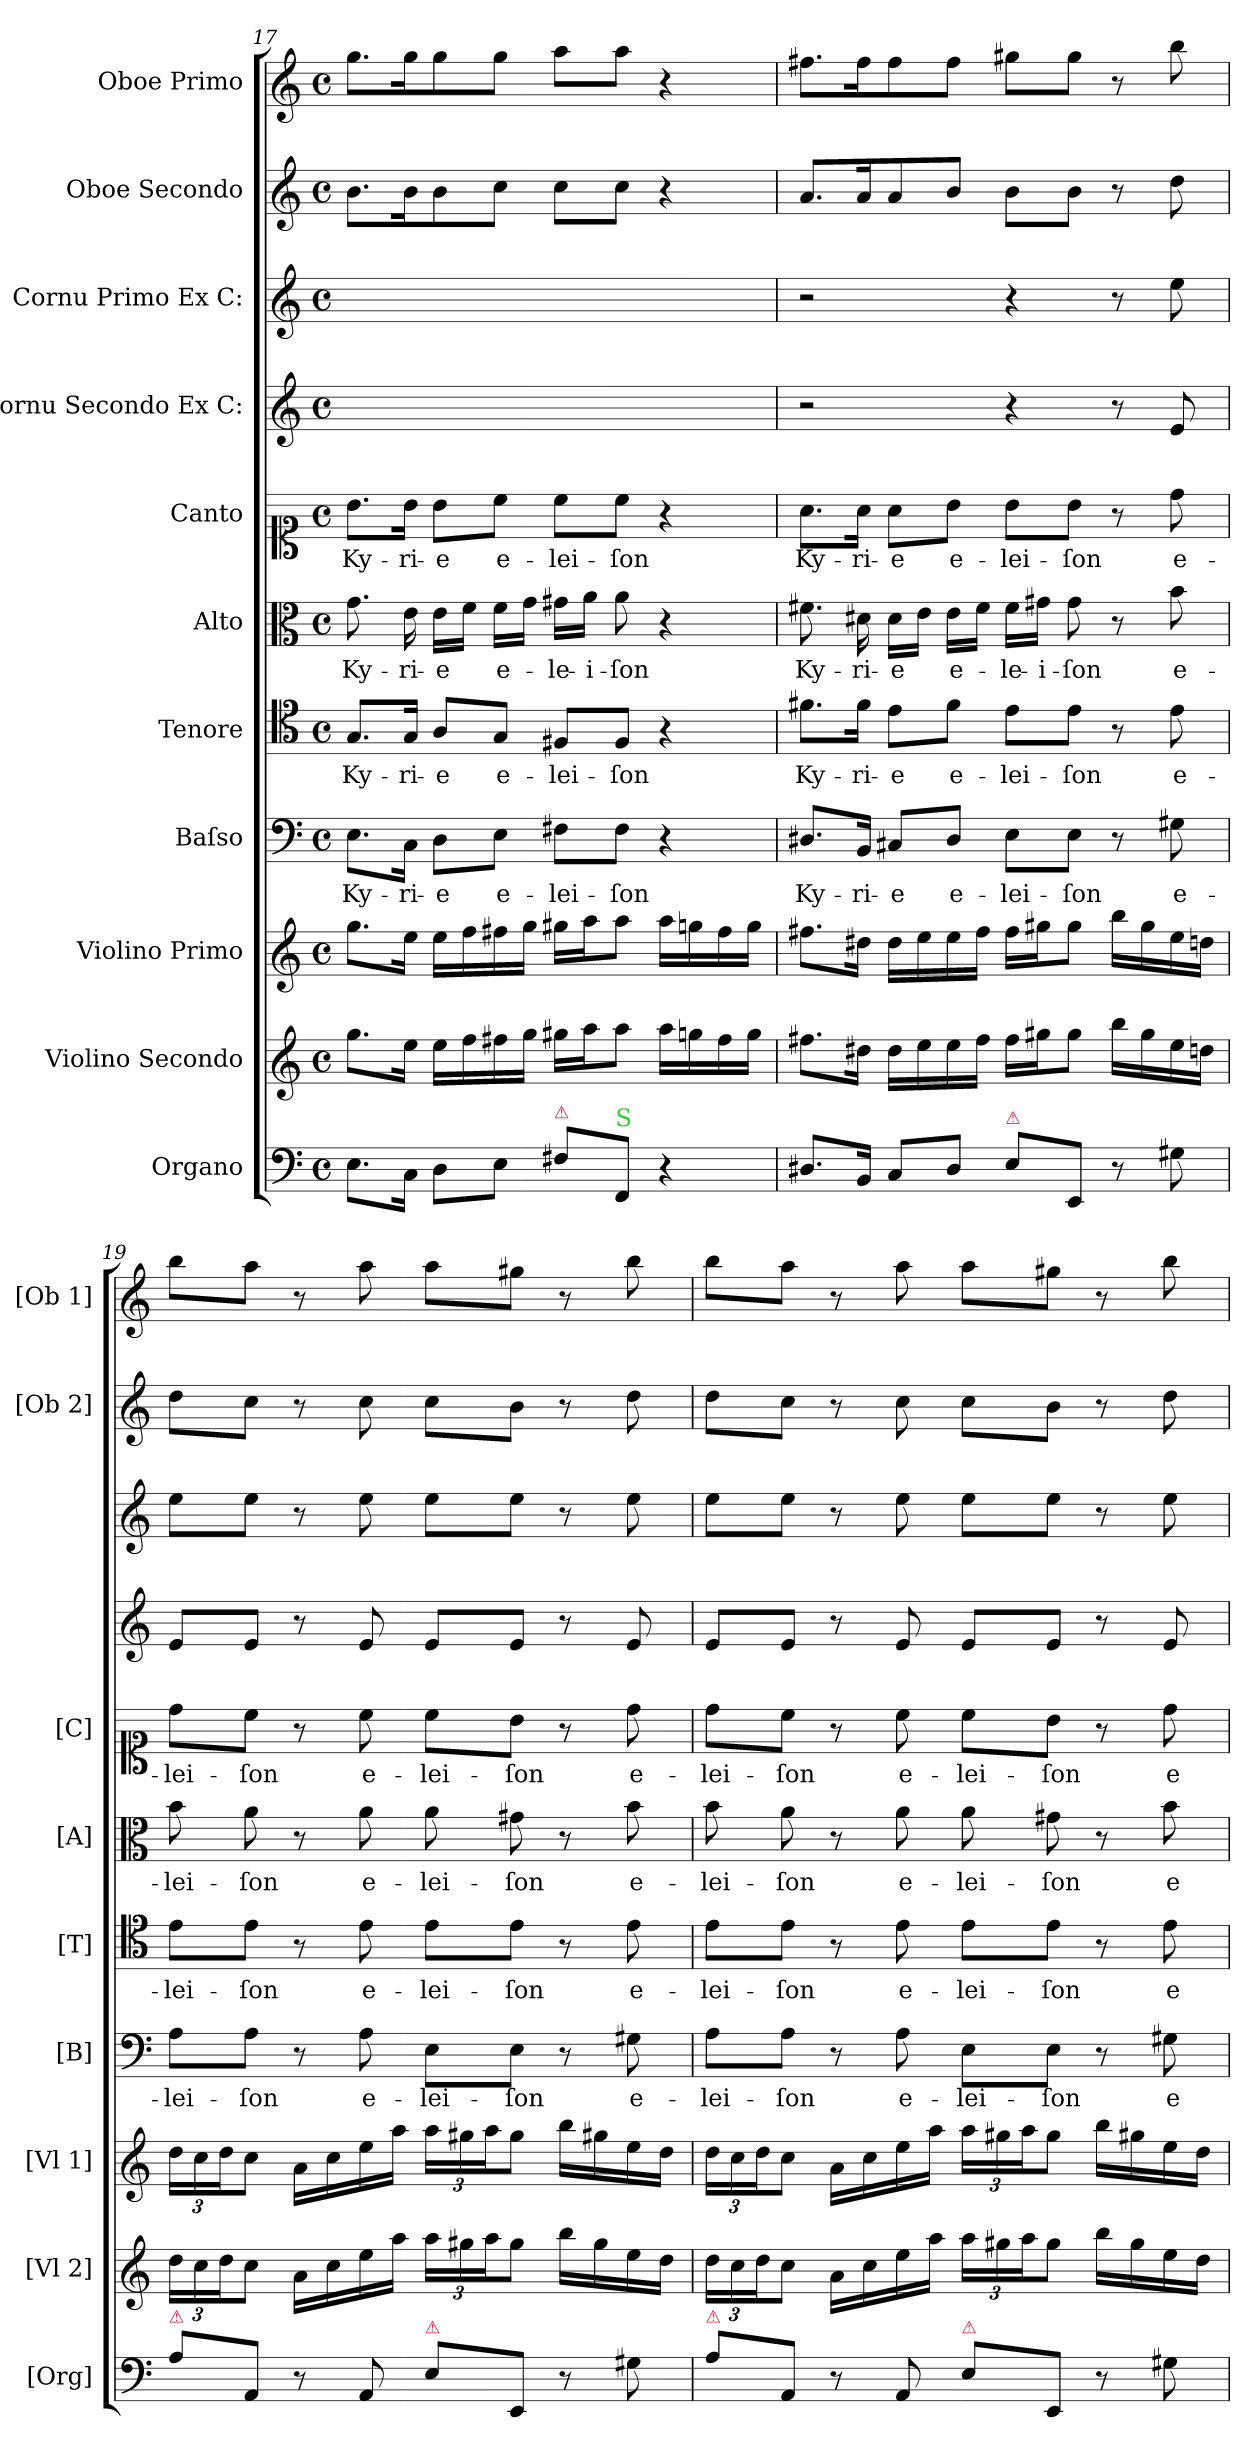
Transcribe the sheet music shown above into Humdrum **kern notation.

**kern	**kern	**kern	**kern	**text	**kern	**text	**kern	**text	**kern	**text	**dynam	**kern	**kern	**kern	**kern
*part11	*part10	*part9	*part8	*part8	*part7	*part7	*part6	*part6	*part5	*part5	*part5	*part4	*part3	*part2	*part1
*staff11	*staff10	*staff9	*staff8	*staff8	*staff7	*staff7	*staff6	*staff6	*staff5	*staff5	*staff5	*staff4	*staff3	*staff2	*staff1
*I"Organo	*I"Violino Secondo	*I"Violino Primo	*I"Baſso	*	*I"Tenore	*	*I"Alto	*	*I"Canto	*	*	*I"Cornu Secondo Ex C:	*I"Cornu Primo Ex C:	*I"Oboe Secondo	*I"Oboe Primo
*I'[Org]	*I'[Vl 2]	*I'[Vl 1]	*I'[B]	*	*I'[T]	*	*I'[A]	*	*I'[C]	*	*	*	*	*I'[Ob 2]	*I'[Ob 1]
*clefF4	*clefG2	*clefG2	*clefF4	*	*clefC4	*	*clefC3	*	*clefC1	*	*	*clefG2	*clefG2	*clefG2	*clefG2
*k[]	*k[]	*k[]	*k[]	*	*k[]	*	*k[]	*	*k[]	*	*	*k[]	*k[]	*k[]	*k[]
*C:	*C:	*C:	*C:	*	*C:	*	*C:	*	*C:	*	*	*C:	*C:	*C:	*C:
*M4/4	*M4/4	*M4/4	*M4/4	*	*M4/4	*	*M4/4	*	*M4/4	*	*	*M4/4	*M4/4	*M4/4	*M4/4
*met(c)	*met(c)	*met(c)	*met(c)	*	*met(c)	*	*met(c)	*	*met(c)	*	*	*met(c)	*met(c)	*met(c)	*met(c)
=17	=17	=17	=17	=17	=17	=17	=17	=17	=17	=17	=17	=17	=17	=17	=17
8.E\L	8.gg\L	8.gg\L	8.E\L	Ky-	8.G/L	Ky-	8.g\	Ky-	8.b\L	Ky-	.	1ryy	1ryy	8.b\L	8.gg\L
16C\Jk	16ee\Jk	16ee\Jk	16C\Jk	-ri-	16G/Jk	-ri-	16e\	-ri-	16b\Jk	-ri-	.	.	.	16b\K	16gg\K
8D\L	16ee\LL	16ee\LL	8D\L	-e	8A/L	-e	16e\LL	-e	8b\L	-e	.	.	.	8b\	8gg\
.	16ff\	16ff\	.	.	.	.	16f\JJ	.	.	.	.	.	.	.	.
8E\J	16ff#X\	16ff#X\	8E\J	e-	8G/J	e-	16f\LL	e-	8cc\J	e-	.	.	.	8cc\J	8gg\J
.	16gg\JJ	16gg\JJ	.	.	.	.	16g\JJ	.	.	.	.	.	.	.	.
!LO:TX:a:color=crimson:t=⚠	!	!	!	!	!	!	!	!	!	!	!	!	!	!	!
8F#X\L	16gg#X\LL	16gg#X\LL	8F#X\L	-lei-	8F#X/L	-lei-	16g#X\LL	-le-	8cc\L	-lei-	.	.	.	8cc\L	8aa\L
.	16aa\J	16aa\J	.	.	.	.	16a\JJ	-i-	.	.	.	.	.	.	.
!LO:TX:a:color=limegreen:t=S	!	!	!	!	!	!	!	!	!	!	!	!	!	!	!
8FF/J	8aa\J	8aa\J	8F#\J	-ſon	8F#/J	-ſon	8a\	-ſon	8cc\J	-ſon	.	.	.	8cc\J	8aa\J
4r	16aa\LL	16aa\LL	4r	.	4r	.	4r	.	4r	.	.	.	.	4r	4r
.	16ggn\	16ggn\	.	.	.	.	.	.	.	.	.	.	.	.	.
.	16ff#\	16ff#\	.	.	.	.	.	.	.	.	.	.	.	.	.
.	16gg\JJ	16gg\JJ	.	.	.	.	.	.	.	.	.	.	.	.	.
=18	=18	=18	=18	=18	=18	=18	=18	=18	=18	=18	=18	=18	=18	=18	=18
!	!	!	!	!	!	!	!	!LO:LY:i	!	!LO:LY:i	!	!	!	!	!
8.D#X/L	8.ff#X\L	8.ff#X\L	8.D#X/L	Ky-	8.f#X\L	Ky-	8.f#X\	Ky-	8.a\L	Ky-	.	2r	2r	8.a/L	8.ff#X\L
!	!	!	!	!	!	!	!	!LO:LY:i	!	!LO:LY:i	!	!	!	!	!
16BB/Jk	16dd#X\Jk	16dd#X\Jk	16BB/Jk	-ri-	16f#\Jk	-ri-	16d#X\	-ri-	16a\Jk	-ri-	.	.	.	16a/K	16ff#\K
!	!	!	!	!	!	!	!	!LO:LY:i	!	!LO:LY:i	!	!	!	!	!
8C/L	16dd#\LL	16dd#\LL	8C#X/L	-e	8e\L	-e	16d#\LL	-e	8a\L	-e	.	.	.	8a/	8ff#\
.	16ee\	16ee\	.	.	.	.	16e\JJ	.	.	.	.	.	.	.	.
!	!	!	!	!	!	!	!	!LO:LY:i	!	!LO:LY:i	!	!	!	!	!
8D#/J	16ee\	16ee\	8D#/J	e-	8f#\J	e-	16e\LL	e-	8b\J	e-	.	.	.	8b/J	8ff#\J
.	16ff#\JJ	16ff#\JJ	.	.	.	.	16f#\JJ	.	.	.	.	.	.	.	.
!LO:TX:a:color=crimson:t=⚠	!	!	!	!	!	!	!	!	!	!	!	!	!	!	!
!	!	!	!	!	!	!	!	!LO:LY:i	!	!LO:LY:i	!	!	!	!	!
8E\L	16ff#\LL	16ff#\LL	8E\L	-lei-	8e\L	-lei-	16f#\LL	-le-	8b\L	-lei-	.	4r	4r	8b\L	8gg#X\L
!	!	!	!	!	!	!	!	!LO:LY:i	!	!	!	!	!	!	!
.	16gg#X\J	16gg#X\J	.	.	.	.	16g#X\JJ	-i-	.	.	.	.	.	.	.
!	!	!	!	!	!	!	!	!LO:LY:i	!	!LO:LY:i	!	!	!	!	!
8EE/J	8gg#\J	8gg#\J	8E\J	-ſon	8e\J	-ſon	8g#\	-ſon	8b\J	-ſon	.	.	.	8b\J	8gg#\J
8r	16bb\LL	16bb\LL	8r	.	8r	.	8r	.	8r	.	.	8r	8r	8r	8r
.	16gg#\	16gg#\	.	.	.	.	.	.	.	.	.	.	.	.	.
!	!	!	!	!LO:LY:i	!	!LO:LY:i	!	!	!	!	!	!	!	!	!
8G#X\	16ee\	16ee\	8G#X\	e-	8e\	e-	8b\	e-	8dd\	e-	.	8e/	8ee\	8dd\	8bb\
.	16ddn\JJ	16ddn\JJ	.	.	.	.	.	.	.	.	.	.	.	.	.
=19	=19	=19	=19	=19	=19	=19	=19	=19	=19	=19	=19	=19	=19	=19	=19
!LO:TX:a:color=crimson:t=⚠	!	!	!	!	!	!	!	!	!	!	!	!	!	!	!
!	!	!	!	!LO:LY:i	!	!LO:LY:i	!	!	!	!	!LO:DY:a:rj	!	!	!	!
8A\L	24dd\LL	24dd\LL	8A\L	-lei-	8e\L	-lei-	8b\	-lei-	8dd\L	-lei-	fo	8e/L	8ee\L	8dd\L	8bb\L
.	24cc\	24cc\	.	.	.	.	.	.	.	.	.	.	.	.	.
.	24dd\J	24dd\J	.	.	.	.	.	.	.	.	.	.	.	.	.
!	!	!	!	!LO:LY:i	!	!LO:LY:i	!	!	!	!	!	!	!	!	!
8AA/J	8cc\J	8cc\J	8A\J	-ſon	8e\J	-ſon	8a\	-ſon	8cc\J	-ſon	.	8e/J	8ee\J	8cc\J	8aa\J
8r	16a\LL	16a\LL	8r	.	8r	.	8r	.	8r	.	.	8r	8r	8r	8r
.	16cc\	16cc\	.	.	.	.	.	.	.	.	.	.	.	.	.
!	!	!	!	!LO:LY:i	!	!LO:LY:i	!	!	!	!	!	!	!	!	!
8AA/	16ee\	16ee\	8A\	e-	8e\	e-	8a\	e-	8cc\	e-	.	8e/	8ee\	8cc\	8aa\
.	16aa\JJ	16aa\JJ	.	.	.	.	.	.	.	.	.	.	.	.	.
!LO:TX:a:color=crimson:t=⚠	!	!	!	!	!	!	!	!	!	!	!	!	!	!	!
!	!	!	!	!LO:LY:i	!	!LO:LY:i	!	!	!	!	!	!	!	!	!
8E\L	24aa\LL	24aa\LL	8E\L	-lei-	8e\L	-lei-	8a\	-lei-	8cc\L	-lei-	.	8e/L	8ee\L	8cc\L	8aa\L
.	24gg#X\	24gg#X\	.	.	.	.	.	.	.	.	.	.	.	.	.
.	24aa\J	24aa\J	.	.	.	.	.	.	.	.	.	.	.	.	.
!	!	!	!	!LO:LY:i	!	!LO:LY:i	!	!	!	!	!	!	!	!	!
8EE/J	8gg#\J	8gg#\J	8E\J	-ſon	8e\J	-ſon	8g#X\	-ſon	8b\J	-ſon	.	8e/J	8ee\J	8b\J	8gg#X\J
8r	16bb\LL	16bb\LL	8r	.	8r	.	8r	.	8r	.	.	8r	8r	8r	8r
.	16gg#\	16gg#X\	.	.	.	.	.	.	.	.	.	.	.	.	.
!	!	!	!	!	!	!	!	!LO:LY:i	!	!	!	!	!	!	!
8G#X\	16ee\	16ee\	8G#X\	e-	8e\	e-	8b\	e-	8dd\	e-	.	8e/	8ee\	8dd\	8bb\
.	16dd\JJ	16dd\JJ	.	.	.	.	.	.	.	.	.	.	.	.	.
=20	=20	=20	=20	=20	=20	=20	=20	=20	=20	=20	=20	=20	=20	=20	=20
!LO:TX:a:color=crimson:t=⚠	!	!	!	!	!	!	!	!	!	!	!	!	!	!	!
!	!	!	!	!	!	!	!	!LO:LY:i	!	!	!	!	!	!	!
8A\L	24dd\LL	24dd\LL	8A\L	-lei-	8e\L	-lei-	8b\	-lei-	8dd\L	-lei-	.	8e/L	8ee\L	8dd\L	8bb\L
.	24cc\	24cc\	.	.	.	.	.	.	.	.	.	.	.	.	.
.	24dd\J	24dd\J	.	.	.	.	.	.	.	.	.	.	.	.	.
!	!	!	!	!	!	!	!	!LO:LY:i	!	!	!	!	!	!	!
8AA/J	8cc\J	8cc\J	8A\J	-ſon	8e\J	-ſon	8a\	-ſon	8cc\J	-ſon	.	8e/J	8ee\J	8cc\J	8aa\J
8r	16a\LL	16a\LL	8r	.	8r	.	8r	.	8r	.	.	8r	8r	8r	8r
.	16cc\	16cc\	.	.	.	.	.	.	.	.	.	.	.	.	.
!	!	!	!	!	!	!	!	!LO:LY:i	!	!LO:LY:i	!	!	!	!	!
8AA/	16ee\	16ee\	8A\	e-	8e\	e-	8a\	e-	8cc\	e-	.	8e/	8ee\	8cc\	8aa\
.	16aa\JJ	16aa\JJ	.	.	.	.	.	.	.	.	.	.	.	.	.
!LO:TX:a:color=crimson:t=⚠	!	!	!	!	!	!	!	!	!	!	!	!	!	!	!
!	!	!	!	!	!	!	!	!LO:LY:i	!	!LO:LY:i	!	!	!	!	!
8E\L	24aa\LL	24aa\LL	8E\L	-lei-	8e\L	-lei-	8a\	-lei-	8cc\L	-lei-	.	8e/L	8ee\L	8cc\L	8aa\L
.	24gg#X\	24gg#X\	.	.	.	.	.	.	.	.	.	.	.	.	.
.	24aa\J	24aa\J	.	.	.	.	.	.	.	.	.	.	.	.	.
!	!	!	!	!	!	!	!	!LO:LY:i	!	!LO:LY:i	!	!	!	!	!
8EE/J	8gg#\J	8gg#\J	8E\J	-ſon	8e\J	-ſon	8g#X\	-ſon	8b\J	-ſon	.	8e/J	8ee\J	8b\J	8gg#X\J
8r	16bb\LL	16bb\LL	8r	.	8r	.	8r	.	8r	.	.	8r	8r	8r	8r
.	16gg#\	16gg#X\	.	.	.	.	.	.	.	.	.	.	.	.	.
!	!	!	!	!LO:LY:i	!	!LO:LY:i	!	!LO:LY:i	!	!LO:LY:i	!	!	!	!	!
8G#X\	16ee\	16ee\	8G#X\	e-	8e\	e-	8b\	e-	8dd\	e-	.	8e/	8ee\	8dd\	8bb\
.	16dd\JJ	16dd\JJ	.	.	.	.	.	.	.	.	.	.	.	.	.
=	=	=	=	=	=	=	=	=	=	=	=	=	=	=	=
*-	*-	*-	*-	*-	*-	*-	*-	*-	*-	*-	*-	*-	*-	*-	*-
